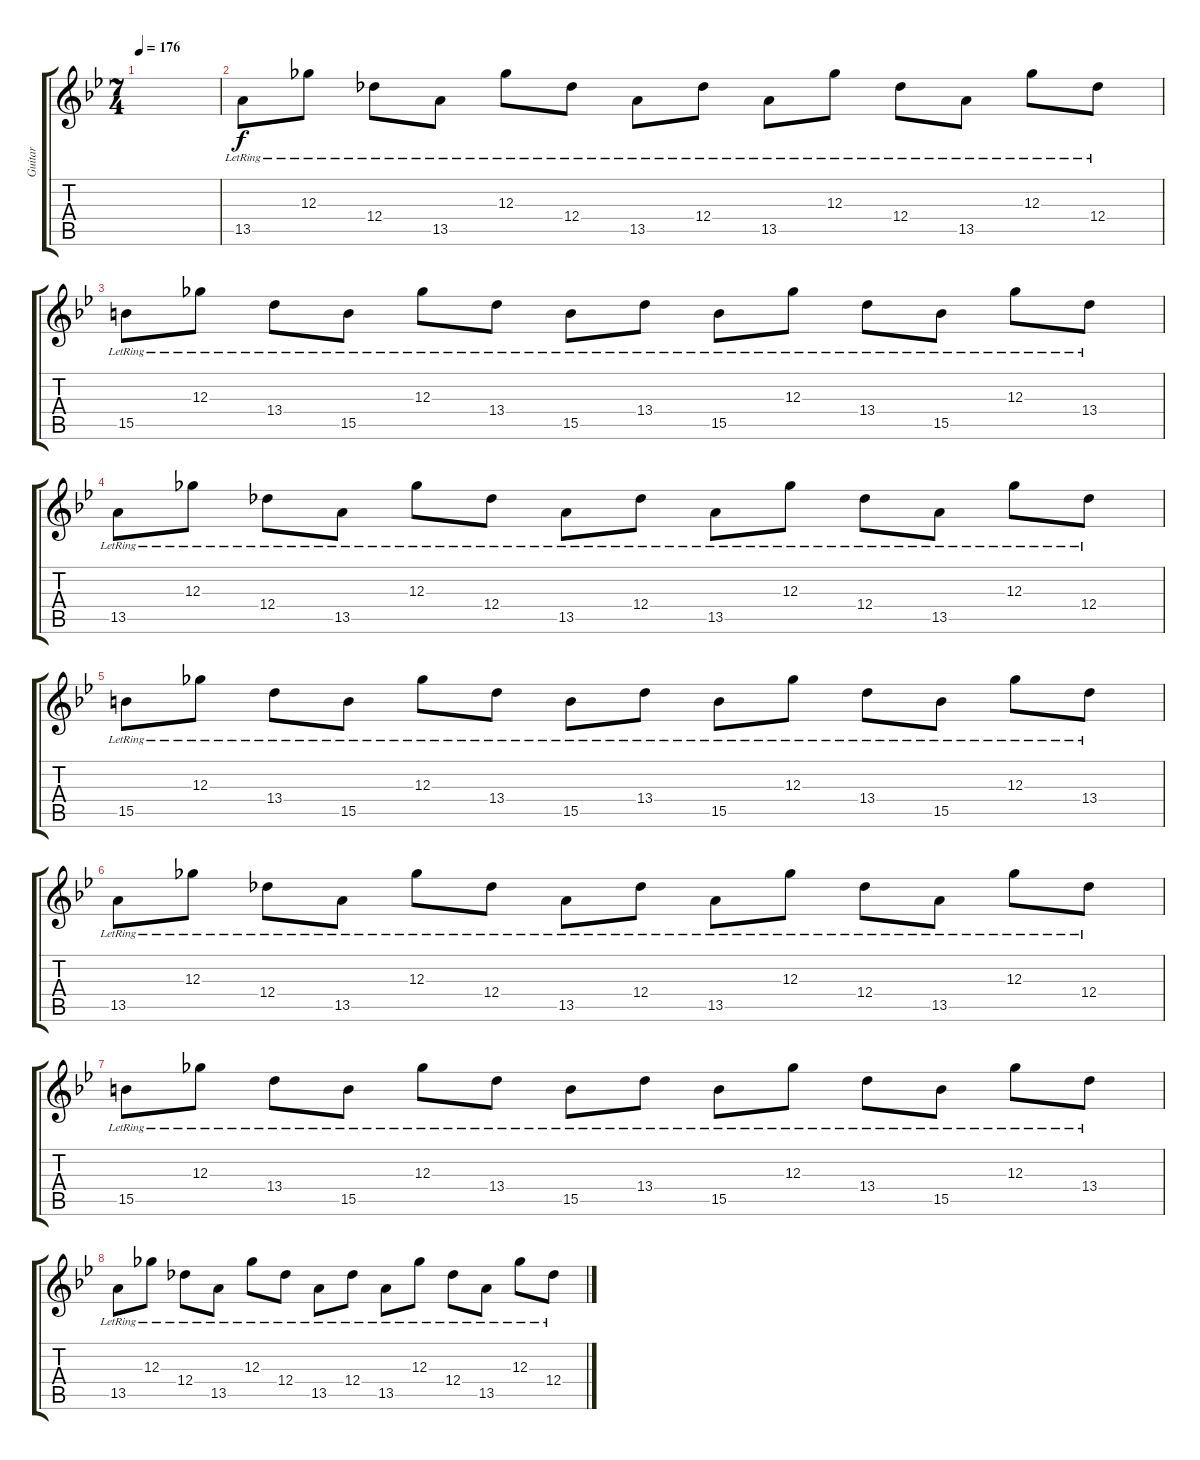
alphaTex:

\track ("Guitar" "Guitar") {instrument distortionguitar}
\staff {score tabs}
\tuning (Eb4 Bb3 Gb3 Db3 Ab2 Db2) {hide}
\ts (7 4)
\tempo 176
\clef g2
\ks bb
|
13.5{lr}.8{volume 10 instrument acousticguitarsteel} 12.3{lr}.8 12.4{lr}.8 13.5{lr}.8 12.3{lr}.8 12.4{lr}.8 13.5{lr}.8 12.4{lr}.8 13.5{lr}.8 12.3{lr}.8 12.4{lr}.8 13.5{lr}.8 12.3{lr}.8 12.4{lr}.8 |
15.5{lr}.8 12.3{lr}.8 13.4{lr}.8 15.5{lr}.8 12.3{lr}.8 13.4{lr}.8 15.5{lr}.8 13.4{lr}.8 15.5{lr}.8 12.3{lr}.8 13.4{lr}.8 15.5{lr}.8 12.3{lr}.8 13.4{lr}.8 |
13.5{lr}.8 12.3{lr}.8 12.4{lr}.8 13.5{lr}.8 12.3{lr}.8 12.4{lr}.8 13.5{lr}.8 12.4{lr}.8 13.5{lr}.8 12.3{lr}.8 12.4{lr}.8 13.5{lr}.8 12.3{lr}.8 12.4{lr}.8 |
15.5{lr}.8 12.3{lr}.8 13.4{lr}.8 15.5{lr}.8 12.3{lr}.8 13.4{lr}.8 15.5{lr}.8 13.4{lr}.8 15.5{lr}.8 12.3{lr}.8 13.4{lr}.8 15.5{lr}.8 12.3{lr}.8 13.4{lr}.8 |
13.5{lr}.8 12.3{lr}.8 12.4{lr}.8 13.5{lr}.8 12.3{lr}.8 12.4{lr}.8 13.5{lr}.8 12.4{lr}.8 13.5{lr}.8 12.3{lr}.8 12.4{lr}.8 13.5{lr}.8 12.3{lr}.8 12.4{lr}.8 |
15.5{lr}.8 12.3{lr}.8 13.4{lr}.8 15.5{lr}.8 12.3{lr}.8 13.4{lr}.8 15.5{lr}.8 13.4{lr}.8 15.5{lr}.8 12.3{lr}.8 13.4{lr}.8 15.5{lr}.8 12.3{lr}.8 13.4{lr}.8 |
13.5{lr}.8 12.3{lr}.8 12.4{lr}.8 13.5{lr}.8 12.3{lr}.8 12.4{lr}.8 13.5{lr}.8 12.4{lr}.8 13.5{lr}.8 12.3{lr}.8 12.4{lr}.8 13.5{lr}.8 12.3{lr}.8 12.4{lr}.8
